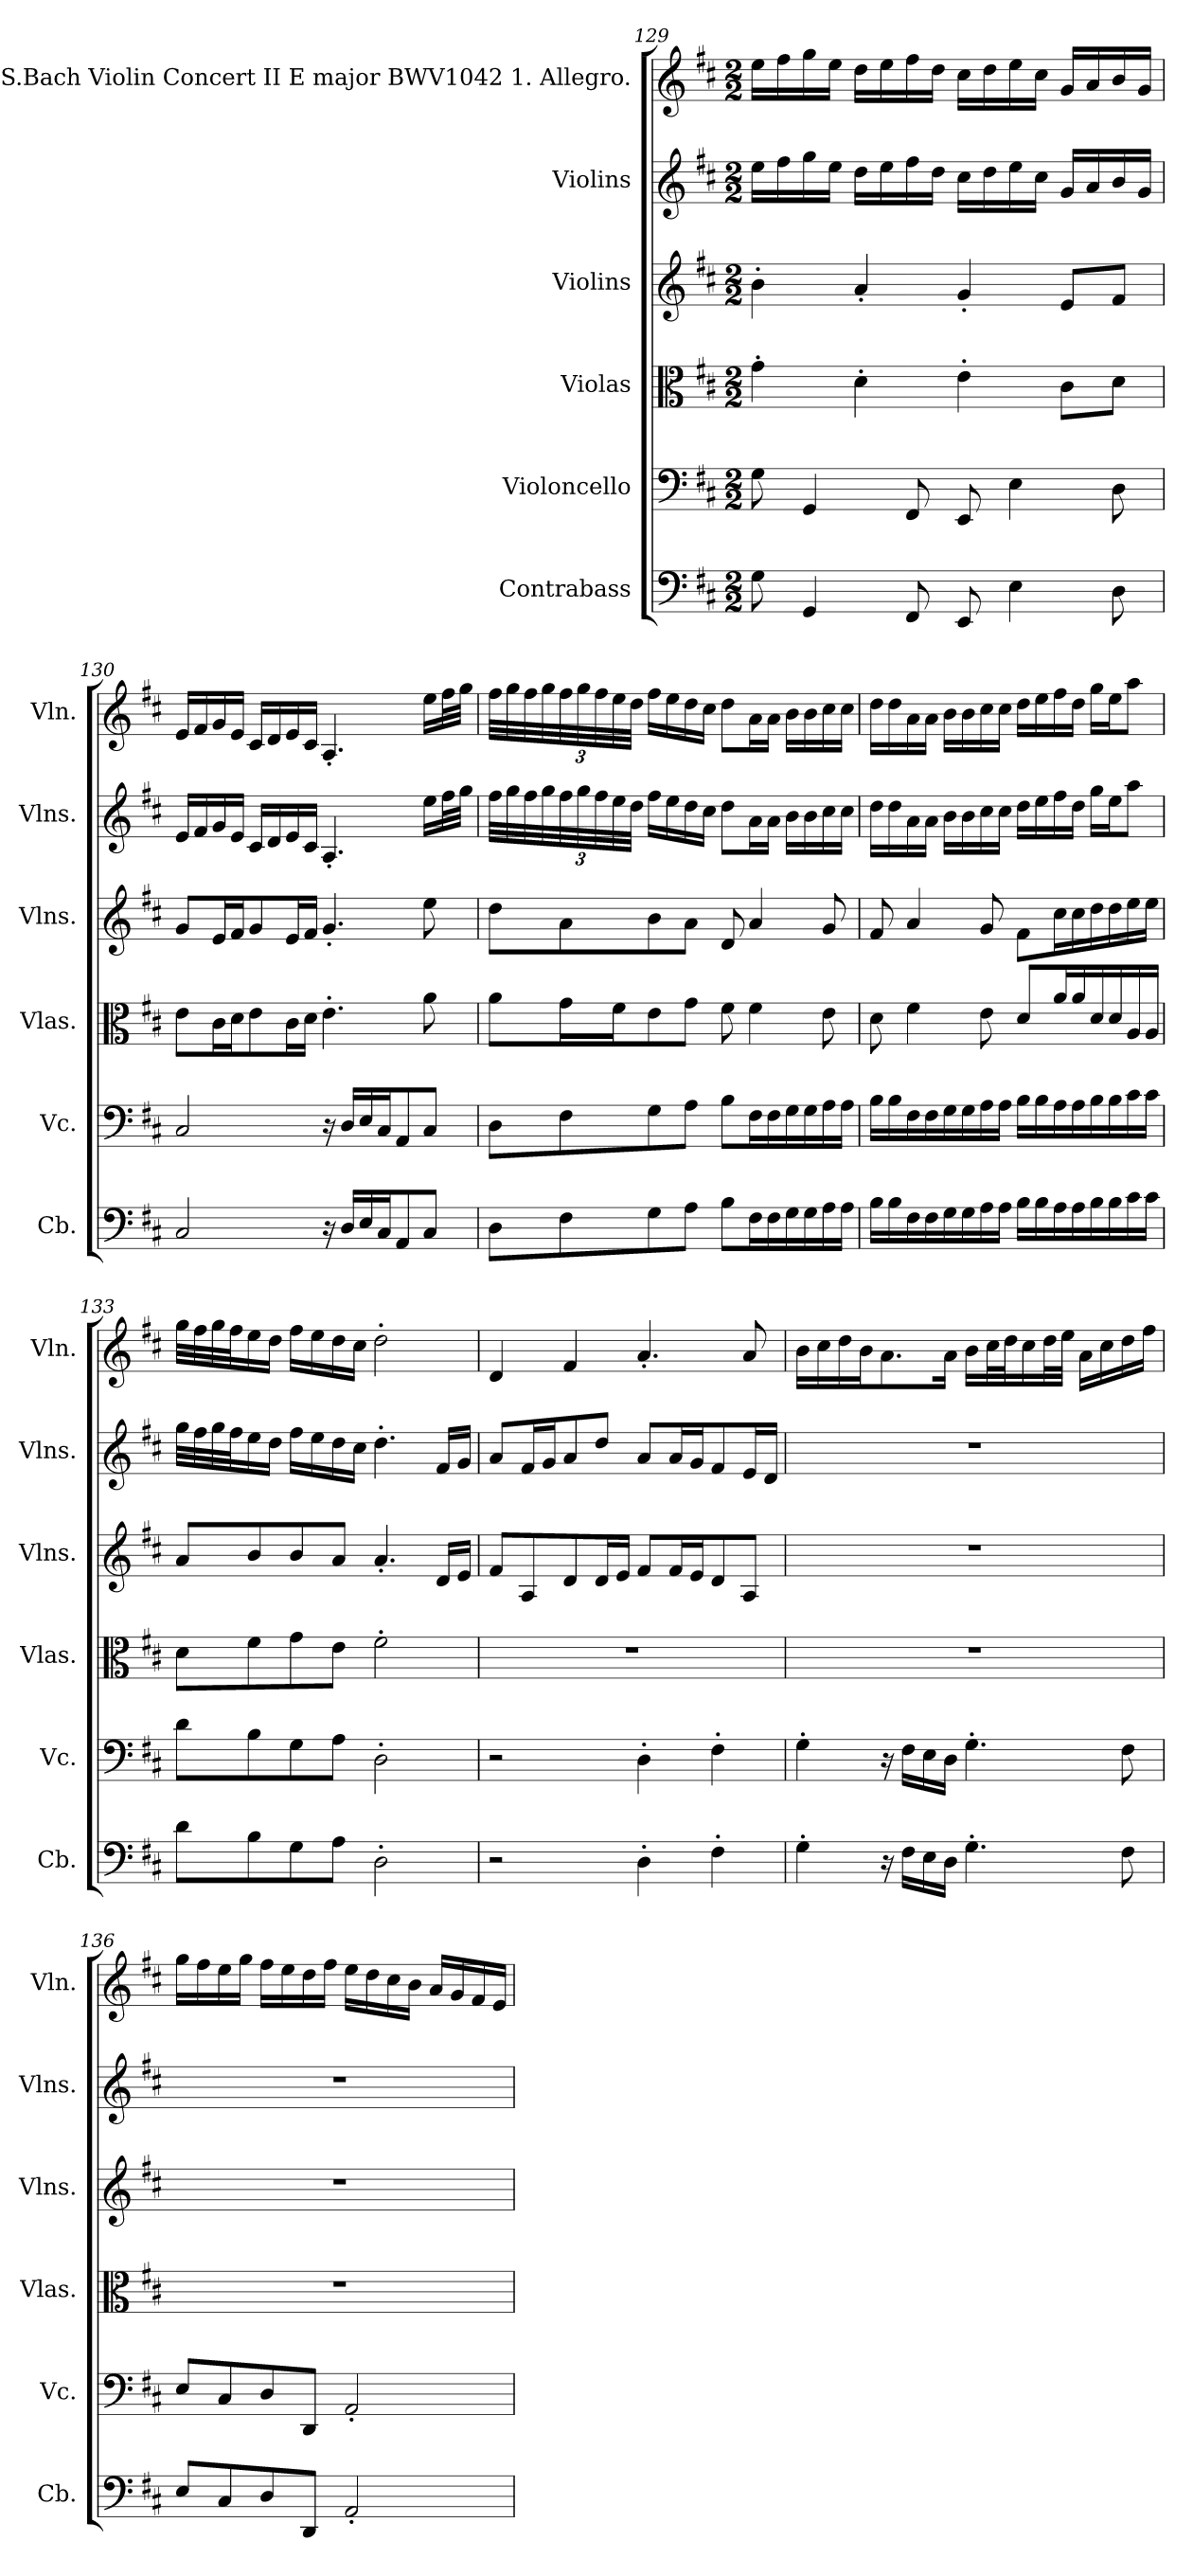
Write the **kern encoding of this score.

**kern	**kern	**kern	**kern	**kern	**kern
*part6	*part5	*part4	*part3	*part2	*part1
*staff6	*staff5	*staff4	*staff3	*staff2	*staff1
*I"Contrabass	*I"Violoncello	*I"Violas	*I"Violins	*I"Violins	*I"Violin, J.S.Bach Violin Concert II E major BWV1042 1. Allegro.
*I'Cb.	*I'Vc.	*I'Vlas.	*I'Vlns.	*I'Vlns.	*I'Vln.
!!LO:LB:g=z
*clefF4	*clefF4	*clefC3	*clefG2	*clefG2	*clefG2
*ITrd7c12	*	*	*	*	*
*k[f#c#]	*k[f#c#]	*k[f#c#]	*k[f#c#]	*k[f#c#]	*k[f#c#]
*M2/2	*M2/2	*M2/2	*M2/2	*M2/2	*M2/2
=129	=129	=129	=129	=129	=129
8GG\	8G\	4g'\	4b'\	16ee\LL	16ee\LL
.	.	.	.	16ff#\	16ff#\
4GGG/	4GG/	.	.	16gg\	16gg\
.	.	.	.	16ee\JJ	16ee\JJ
.	.	4d'\	4a'/	16dd\LL	16dd\LL
.	.	.	.	16ee\	16ee\
8FFF#/	8FF#/	.	.	16ff#\	16ff#\
.	.	.	.	16dd\JJ	16dd\JJ
8EEE/	8EE/	4e'\	4g'/	16cc#\LL	16cc#\LL
.	.	.	.	16dd\	16dd\
4EE\	4E\	.	.	16ee\	16ee\
.	.	.	.	16cc#\JJ	16cc#\JJ
.	.	8c#\L	8e/L	16g/LL	16g/LL
.	.	.	.	16a/	16a/
8DD\	8D\	8d\J	8f#/J	16b/	16b/
.	.	.	.	16g/JJ	16g/JJ
=130	=130	=130	=130	=130	=130
2CC#/	2C#/	8e\L	8g/L	16e/LL	16e/LL
.	.	.	.	16f#/	16f#/
.	.	16c#\L	16e/L	16g/	16g/
.	.	16d\J	16f#/J	16e/JJ	16e/JJ
.	.	8e\	8g/	16c#/LL	16c#/LL
.	.	.	.	16d/	16d/
.	.	16c#\L	16e/L	16e/	16e/
.	.	16d\JJ	16f#/JJ	16c#/JJ	16c#/JJ
16r	16r	4.e'\	4.g'/	4.A'/	4.A'/
16DD/LL	16D/LL	.	.	.	.
16EE/	16E/	.	.	.	.
16CC#/J	16C#/J	.	.	.	.
8AAA/	8AA/	.	.	.	.
8CC#/J	8C#/J	8a\	8ee\	16ee\LL	16ee\LL
.	.	.	.	32ff#\L	32ff#\L
.	.	.	.	32gg\JJJ	32gg\JJJ
!!LO:LB:g=z
=131	=131	=131	=131	=131	=131
8DD\L	8D\L	8a\L	8dd\L	32ff#\LLL	32ff#\LLL
.	.	.	.	32gg\	32gg\
.	.	.	.	32ff#\	32ff#\
.	.	.	.	32gg\	32gg\
*	*	*	*	*Xbrackettup	*Xbrackettup
8FF#\	8F#\	16g\L	8a\	48ff#\	48ff#\
.	.	.	.	48gg\	48gg\
.	.	.	.	48ff#\	48ff#\
.	.	16f#\J	.	32ee\	32ee\
.	.	.	.	32dd\JJJ	32dd\JJJ
8GG\	8G\	8e\	8b\	16ff#\LL	16ff#\LL
.	.	.	.	16ee\	16ee\
8AA\J	8A\J	8g\J	8a\J	16dd\	16dd\
.	.	.	.	16cc#\JJ	16cc#\JJ
8BB\L	8B\L	8f#\	8d/	8dd\L	8dd\L
16FF#\L	16F#\L	4f#\	4a/	16a\L	16a\L
16FF#\	16F#\	.	.	16a\JJ	16a\JJ
16GG\	16G\	.	.	16b\LL	16b\LL
16GG\	16G\	.	.	16b\	16b\
16AA\	16A\	8e\	8g/	16cc#\	16cc#\
16AA\JJ	16A\JJ	.	.	16cc#\JJ	16cc#\JJ
=132	=132	=132	=132	=132	=132
16BB\LL	16B\LL	8d\	8f#/	16dd\LL	16dd\LL
16BB\	16B\	.	.	16dd\	16dd\
16FF#\	16F#\	4f#\	4a/	16a\	16a\
16FF#\	16F#\	.	.	16a\JJ	16a\JJ
16GG\	16G\	.	.	16b\LL	16b\LL
16GG\	16G\	.	.	16b\	16b\
16AA\	16A\	8e\	8g/	16cc#\	16cc#\
16AA\JJ	16A\JJ	.	.	16cc#\JJ	16cc#\JJ
16BB\LL	16B\LL	8d/L	8f#\L	16dd\LL	16dd\LL
16BB\	16B\	.	.	16ee\	16ee\
16AA\	16A\	16a/L	16cc#\L	16ff#\	16ff#\
16AA\	16A\	16a/	16cc#\	16dd\JJ	16dd\JJ
16BB\	16B\	16d/	16dd\	16gg\LL	16gg\LL
16BB\	16B\	16d/	16dd\	16ee\J	16ee\J
16C#\	16c#\	16A/	16ee\	8aa\J	8aa\J
16C#\JJ	16c#\JJ	16A/JJ	16ee\JJ	.	.
!!LO:PB:g=z
=133	=133	=133	=133	=133	=133
8D\L	8d\L	8d\L	8a/L	32gg\LLL	32gg\LLL
.	.	.	.	32ff#\	32ff#\
.	.	.	.	32gg\	32gg\
.	.	.	.	32ff#\J	32ff#\J
8BB\	8B\	8f#\	8b/	16ee\	16ee\
.	.	.	.	16dd\JJ	16dd\JJ
8GG\	8G\	8g\	8b/	16ff#\LL	16ff#\LL
.	.	.	.	16ee\	16ee\
8AA\J	8A\J	8e\J	8a/J	16dd\	16dd\
.	.	.	.	16cc#\JJ	16cc#\JJ
2DD'\	2D'\	2f#'\	4.a'/	4.dd'\	2dd'\
.	.	.	16d/LL	16f#/LL	.
.	.	.	16e/JJ	16g/JJ	.
=134	=134	=134	=134	=134	=134
2r	2r	1r	8f#/L	8a/L	4d/
.	.	.	8A/	16f#/L	.
.	.	.	.	16g/J	.
.	.	.	8d/	8a/	4f#/
.	.	.	16d/L	8dd/J	.
.	.	.	16e/JJ	.	.
4DD'\	4D'\	.	8f#/L	8a/L	4.a'/
.	.	.	16f#/L	16a/L	.
.	.	.	16e/J	16g/J	.
4FF#'\	4F#'\	.	8d/	8f#/	.
.	.	.	8A/J	16e/L	8a/
.	.	.	.	16d/JJ	.
=135	=135	=135	=135	=135	=135
4GG'\	4G'\	1r	1r	1r	16b\LL
.	.	.	.	.	16cc#\
.	.	.	.	.	16dd\
.	.	.	.	.	16b\J
16r	16r	.	.	.	8.a\
16FF#\LL	16F#\LL	.	.	.	.
16EE\	16E\	.	.	.	.
16DD\JJ	16D\JJ	.	.	.	16a\Jk
4.GG'\	4.G'\	.	.	.	16b\LL
.	.	.	.	.	32cc#\L
.	.	.	.	.	32dd\J
.	.	.	.	.	16cc#\
.	.	.	.	.	32dd\L
.	.	.	.	.	32ee\JJJ
.	.	.	.	.	16a\LL
.	.	.	.	.	16cc#\
8FF#\	8F#\	.	.	.	16dd\
.	.	.	.	.	16ff#\JJ
!!LO:LB:g=z
=136	=136	=136	=136	=136	=136
8EE/L	8E/L	1r	1r	1r	16gg\LL
.	.	.	.	.	16ff#\
8CC#/	8C#/	.	.	.	16ee\
.	.	.	.	.	16gg\JJ
8DD/	8D/	.	.	.	16ff#\LL
.	.	.	.	.	16ee\
8DDD/J	8DD/J	.	.	.	16dd\
.	.	.	.	.	16ff#\JJ
2AAA'/	2AA'/	.	.	.	16ee\LL
.	.	.	.	.	16dd\
.	.	.	.	.	16cc#\
.	.	.	.	.	16b\JJ
.	.	.	.	.	16a/LL
.	.	.	.	.	16g/
.	.	.	.	.	16f#/
.	.	.	.	.	16e/JJ
=	=	=	=	=	=
*-	*-	*-	*-	*-	*-
